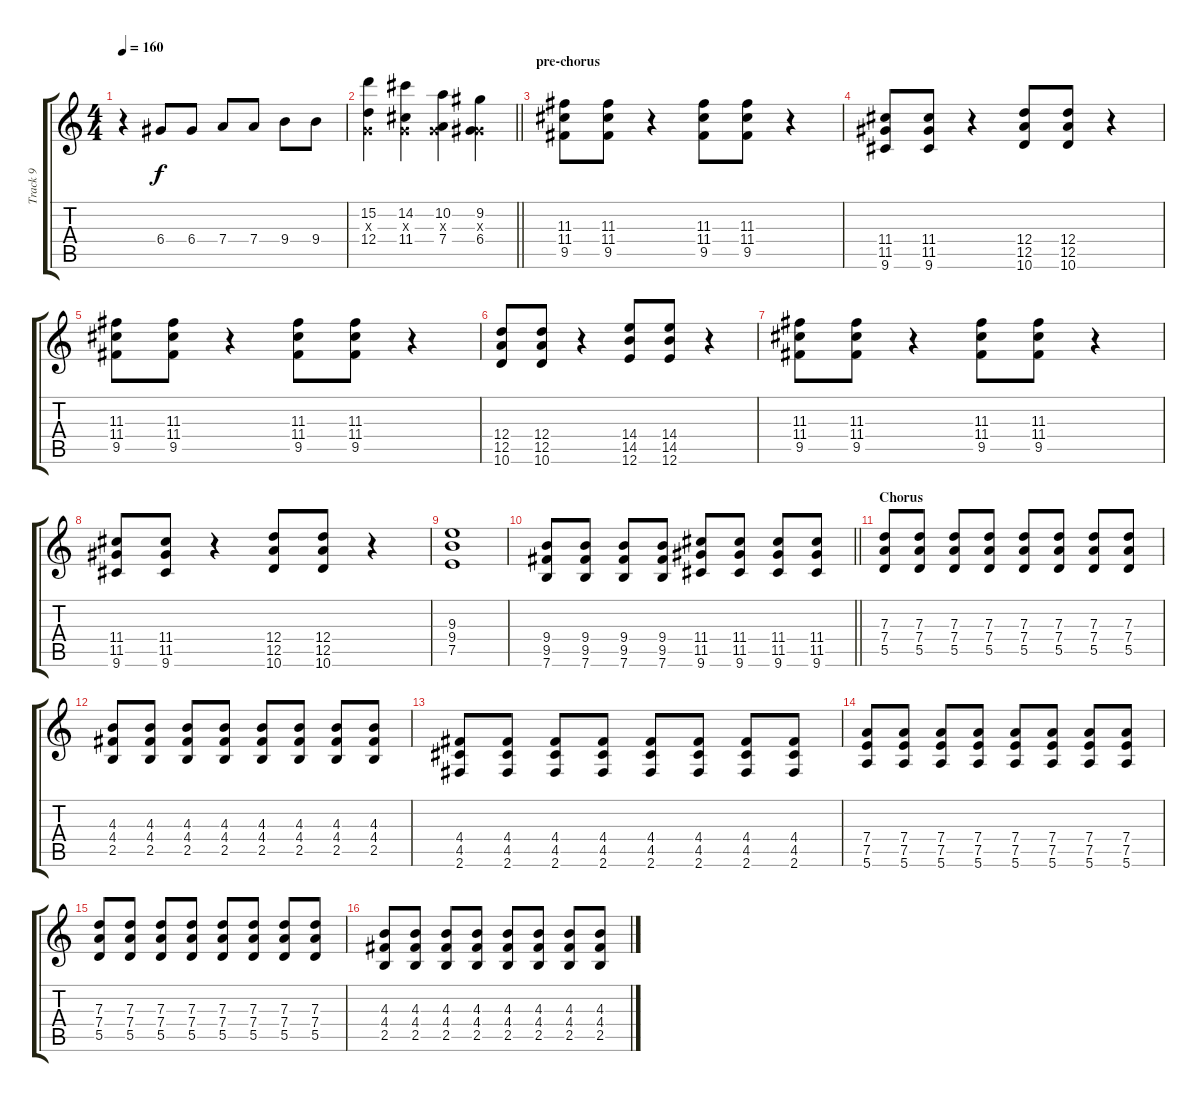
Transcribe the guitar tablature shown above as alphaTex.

\track ("Track 9" "Track 9") {instrument overdrivenguitar}
\staff {score tabs}
\tuning (E4 B3 G3 D3 A2 E2) {hide}
\ts (4 4)
\tempo 160
\clef g2
\ks c
r.4{dy f} 6.4.8 6.4.8 7.4.8 7.4.8 9.4.8 9.4.8 |
\barLineRight lightlight
(15.2 0.3{x} 12.4).4 (14.2 0.3{x} 11.4).4 (10.2 0.3{x} 7.4).4 (9.2 0.3{x} 6.4).4 |
\section ("" "pre-chorus")
(11.3 11.4 9.5).8 (11.3 11.4 9.5).8 r.4 (11.3 11.4 9.5).8 (11.3 11.4 9.5).8 r.4 |
(11.4 11.5 9.6).8 (11.4 11.5 9.6).8 r.4 (12.4 12.5 10.6).8 (12.4 12.5 10.6).8 r.4 |
(11.3 11.4 9.5).8 (11.3 11.4 9.5).8 r.4 (11.3 11.4 9.5).8 (11.3 11.4 9.5).8 r.4 |
(12.4 12.5 10.6).8 (12.4 12.5 10.6).8 r.4 (14.4 14.5 12.6).8 (14.4 14.5 12.6).8 r.4 |
(11.3 11.4 9.5).8 (11.3 11.4 9.5).8 r.4 (11.3 11.4 9.5).8 (11.3 11.4 9.5).8 r.4 |
(11.4 11.5 9.6).8 (11.4 11.5 9.6).8 r.4 (12.4 12.5 10.6).8 (12.4 12.5 10.6).8 r.4 |
(9.3 9.4 7.5).1 |
\barLineRight lightlight
(9.4 9.5 7.6).8 (9.4 9.5 7.6).8 (9.4 9.5 7.6).8 (9.4 9.5 7.6).8 (11.4 11.5 9.6).8 (11.4 11.5 9.6).8 (11.4 11.5 9.6).8 (11.4 11.5 9.6).8 |
\section ("" "Chorus")
(7.3 7.4 5.5).8 (7.3 7.4 5.5).8 (7.3 7.4 5.5).8 (7.3 7.4 5.5).8 (7.3 7.4 5.5).8 (7.3 7.4 5.5).8 (7.3 7.4 5.5).8 (7.3 7.4 5.5).8 |
(4.3 4.4 2.5).8 (4.3 4.4 2.5).8 (4.3 4.4 2.5).8 (4.3 4.4 2.5).8 (4.3 4.4 2.5).8 (4.3 4.4 2.5).8 (4.3 4.4 2.5).8 (4.3 4.4 2.5).8 |
(4.4 4.5 2.6).8 (4.4 4.5 2.6).8 (4.4 4.5 2.6).8 (4.4 4.5 2.6).8 (4.4 4.5 2.6).8 (4.4 4.5 2.6).8 (4.4 4.5 2.6).8 (4.4 4.5 2.6).8 |
(7.4 7.5 5.6).8 (7.4 7.5 5.6).8 (7.4 7.5 5.6).8 (7.4 7.5 5.6).8 (7.4 7.5 5.6).8 (7.4 7.5 5.6).8 (7.4 7.5 5.6).8 (7.4 7.5 5.6).8 |
(7.3 7.4 5.5).8 (7.3 7.4 5.5).8 (7.3 7.4 5.5).8 (7.3 7.4 5.5).8 (7.3 7.4 5.5).8 (7.3 7.4 5.5).8 (7.3 7.4 5.5).8 (7.3 7.4 5.5).8 |
(4.3 4.4 2.5).8 (4.3 4.4 2.5).8 (4.3 4.4 2.5).8 (4.3 4.4 2.5).8 (4.3 4.4 2.5).8 (4.3 4.4 2.5).8 (4.3 4.4 2.5).8 (4.3 4.4 2.5).8
